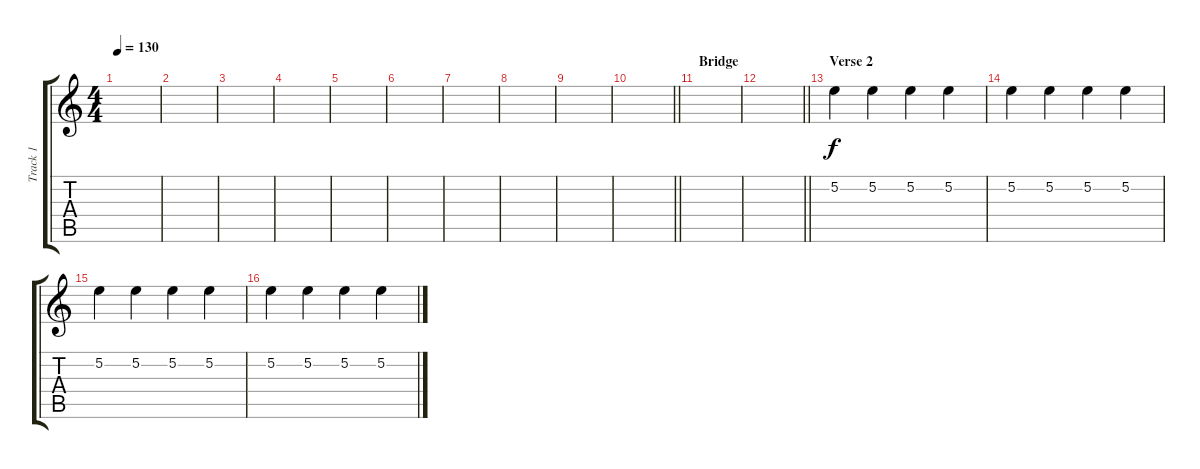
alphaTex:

\track ("Track 1" "Track 1") {instrument overdrivenguitar}
\staff {score tabs}
\tuning (E4 B3 G3 D3 A2 E2) {hide}
\ts (4 4)
\tempo 130
\clef g2
\ks c
|
|
|
|
|
|
|
|
|
\barLineRight lightlight
|
\section ("" "Bridge")
|
\barLineRight lightlight
|
\section ("" "Verse 2")
5.2.4 5.2.4 5.2.4 5.2.4 |
5.2.4 5.2.4 5.2.4 5.2.4 |
5.2.4 5.2.4 5.2.4 5.2.4 |
5.2.4 5.2.4 5.2.4 5.2.4
